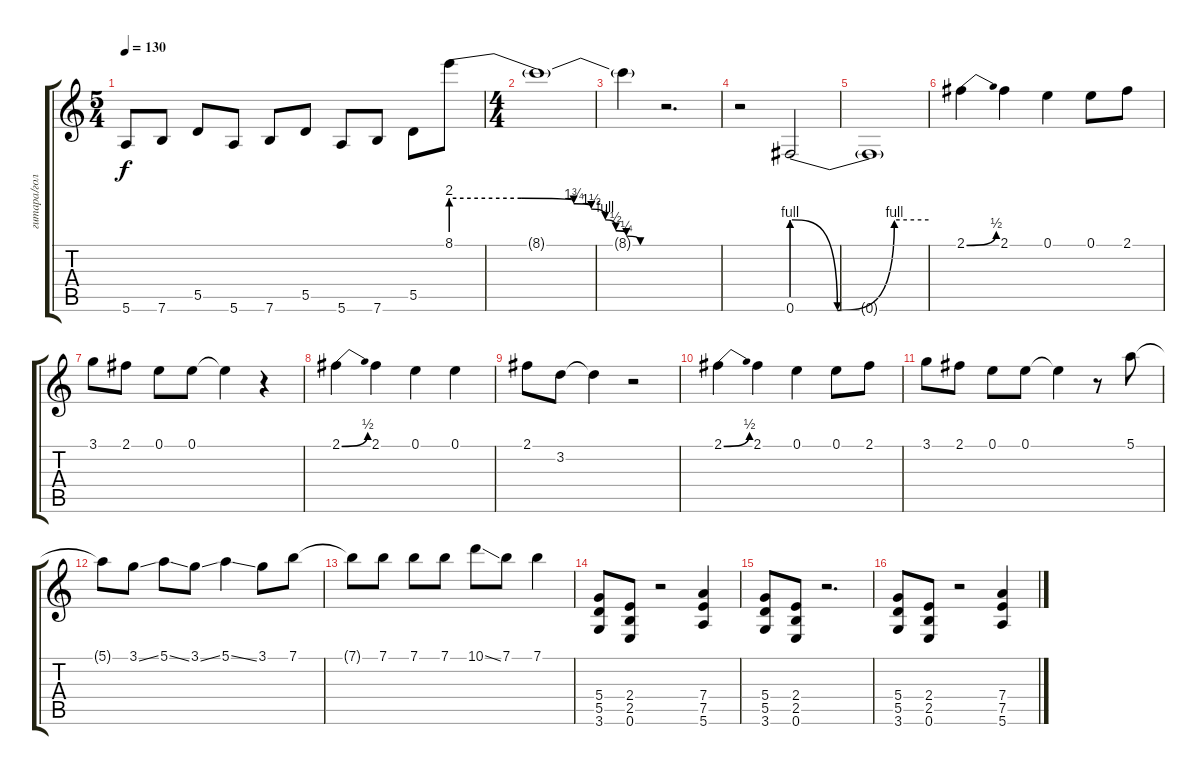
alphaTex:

\track ("гитара/голос" "гитара/гол") {instrument overdrivenguitar}
\staff {score tabs}
\tuning (E4 B3 G3 D3 A2 E2) {hide}
\ts (5 4)
\tempo 130
\clef g2
\ks c
5.6.8{dy f} 7.6.8 5.5.8 5.6.8 7.6.8 5.5.8 5.6.8 7.6.8 5.5.8 8.1{be (custom 0 8 20 8 35 7 40 6 44 4 47 2 50 1 54 0 60 0)}.8 |
\ts (4 4)
8.1{t}.1 |
8.1{t}.4 r.2{d} |
r.2 0.6{be (custom 0 4 20 0 45 4 60 4)}.2 |
0.6{t}.1 |
2.1{be (bend 0 0 60 2)}.4{volume 14 balance 2} 2.1.4 0.1.4 0.1.8 2.1.8 |
3.1.8 2.1.8 0.1.8 0.1.8 0.1{t}.4 r.4 |
2.1{be (bend 0 0 60 2)}.4 2.1.4 0.1.4 0.1.4 |
2.1.8 3.2.8 3.2{t}.4 r.2 |
2.1{be (bend 0 0 60 2)}.4 2.1.4 0.1.4 0.1.8 2.1.8 |
3.1.8 2.1.8 0.1.8 0.1.8 0.1{t}.4 r.8 5.1.8 |
5.1{t}.8 3.1{ss}.8 5.1{ss}.8 3.1{ss}.8 5.1{ss}.4 3.1.8 7.1.8 |
7.1{t}.8 7.1.8 7.1.8 7.1.8 10.1{ss}.8 7.1.8 7.1.4 |
(5.4 5.5 3.6).8 (2.4 2.5 0.6).8 r.2 (7.4 7.5 5.6).4 |
(5.4 5.5 3.6).8 (2.4 2.5 0.6).8 r.2{d} |
(5.4 5.5 3.6).8 (2.4 2.5 0.6).8 r.2 (7.4 7.5 5.6).4
